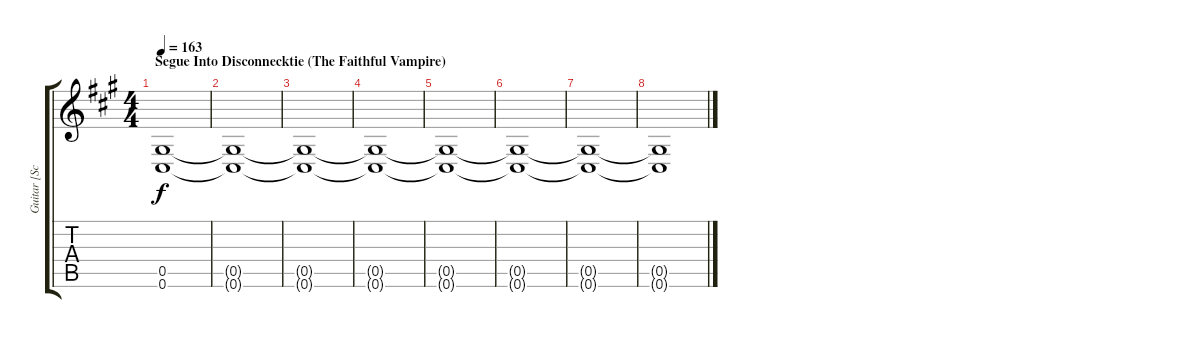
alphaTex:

\track ("Guitar [Scott Henry]" "Guitar [Sc") {instrument distortionguitar}
\staff {score tabs}
\tuning (B3 Bb3 Gb3 Db3 Ab2 Db2) {hide}
\ts (4 4)
\section ("" "Segue Into Disconnecktie (The Faithful Vampire)")
\tempo 163
\clef g2
\ks a
(0.5{t} 0.6{t}).1{dy f} |
(0.5{t} 0.6{t}).1 |
(0.5{t} 0.6{t}).1 |
(0.5{t} 0.6{t}).1 |
(0.5{t} 0.6{t}).1 |
(0.5{t} 0.6{t}).1 |
(0.5{t} 0.6{t}).1 |
(0.5{t} 0.6{t}).1
